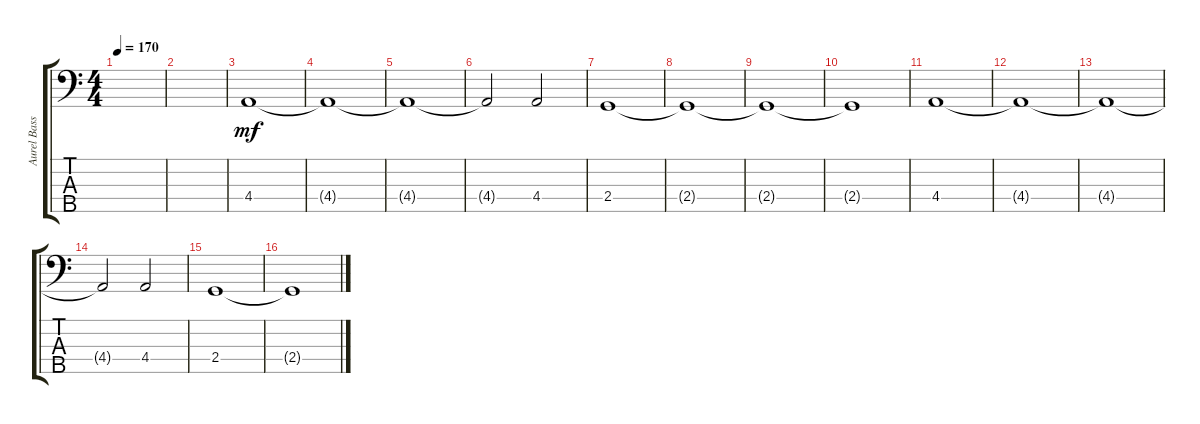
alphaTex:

\track ("Aurel Bass" "Aurel Bass") {instrument electricbassfinger}
\staff {score tabs}
\tuning (Ab2 Eb2 Bb1 F1 C1) {hide}
\ts (4 4)
\tempo 170
\clef f4
\ks c
|
|
4.4.1{dy mf} |
4.4{t}.1 |
4.4{t}.1 |
4.4{t}.2 4.4.2 |
2.4.1 |
2.4{t}.1 |
2.4{t}.1 |
2.4{t}.1 |
4.4.1 |
4.4{t}.1 |
4.4{t}.1 |
4.4{t}.2 4.4.2 |
2.4.1 |
2.4{t}.1
